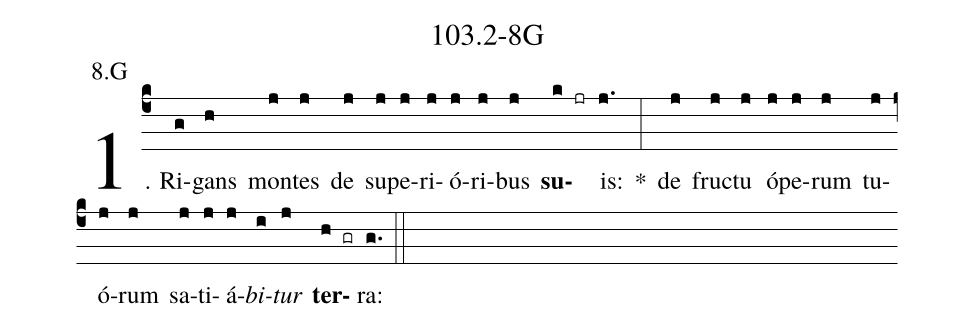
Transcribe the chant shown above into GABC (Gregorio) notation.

name: 103.2-8G;
annotation: 8.G;
%%
(c4)1. Ri(g)gans(h) mon(j)tes(j) de(j) su(j)pe(j)ri(j)ó(j)ri(j)bus(j) <b>su</b>(k jr)is:(j.) *(:) de(j) fruc(j)tu(j) ó(j)pe(j)rum(j) tu(j)ó(j)rum(j) sa(j)ti(j)á(j)<i>bi</i>(i)<i>tur</i>(j) <b>ter</b>(h gr)ra:(g.) (::)


%E(j) u(j) o(i) u(j) a(h) e.(g.) (::)
